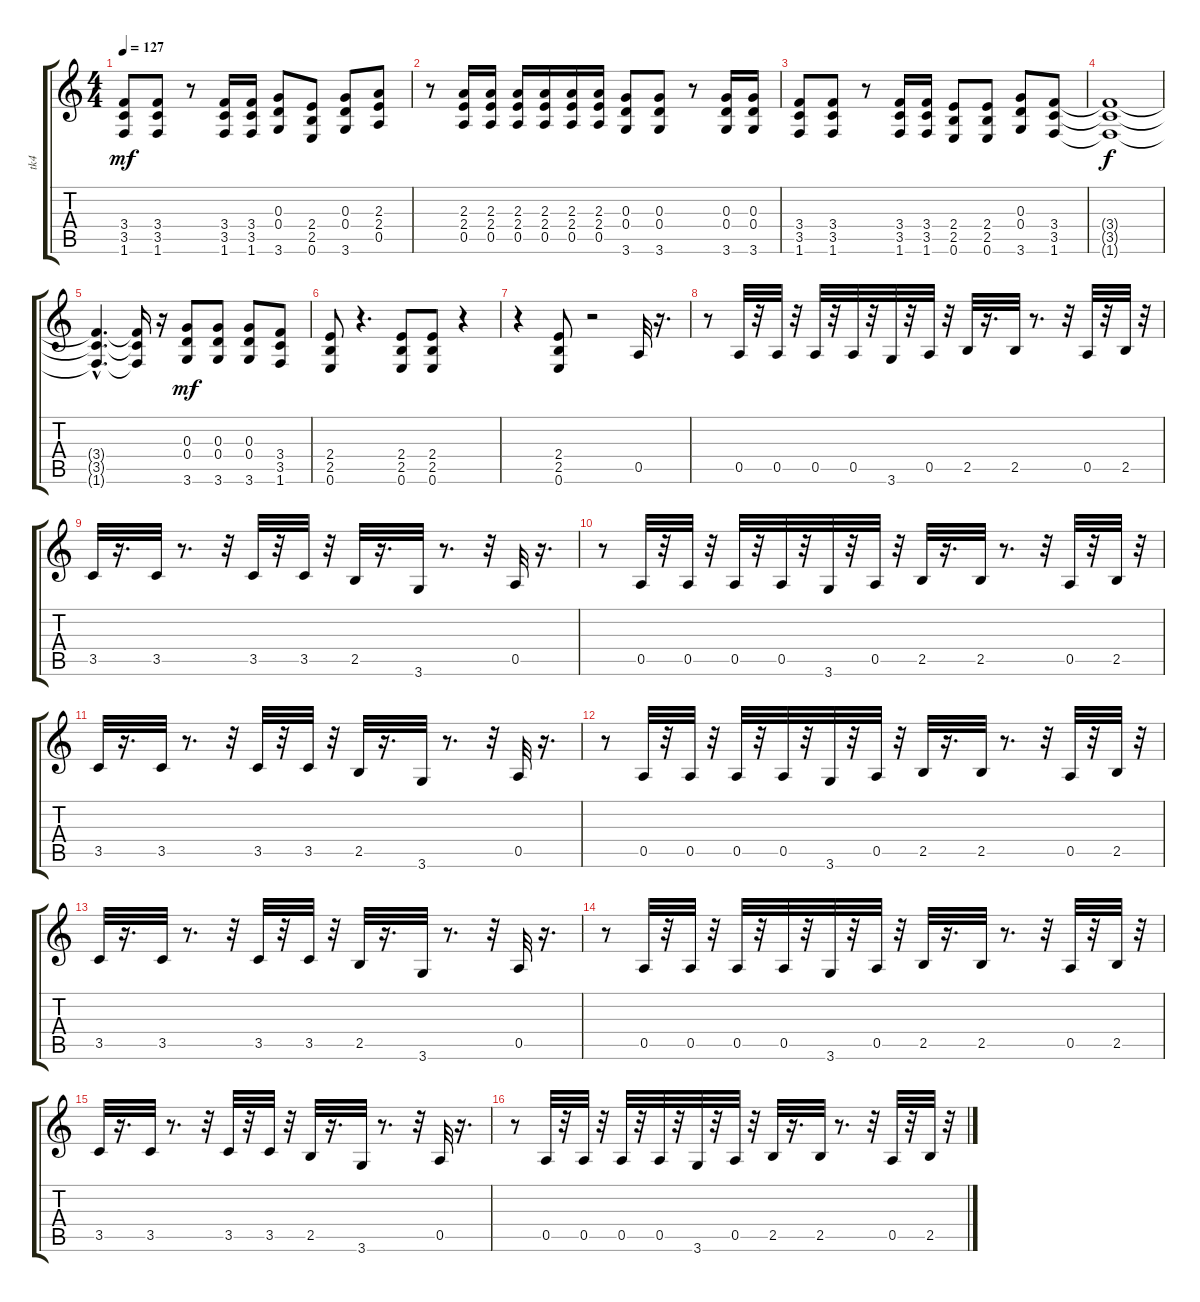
\track ("tk4" "tk4") {instrument distortionguitar}
\staff {score tabs}
\tuning (E4 B3 G3 D3 A2 E2) {hide}
\ts (4 4)
\tempo 127
\clef g2
\ks c
(3.4 3.5 1.6).8{dy mf} (3.4 3.5 1.6).8 r.8 (3.4 3.5 1.6).16 (3.4 3.5 1.6).16 (0.3 0.4 3.6).8 (2.4 2.5 0.6).8 (0.3 0.4 3.6).8 (2.3 2.4 0.5).8 |
r.8 (2.3 2.4 0.5).16 (2.3 2.4 0.5).16 (2.3 2.4 0.5).16 (2.3 2.4 0.5).16 (2.3 2.4 0.5).16 (2.3 2.4 0.5).16 (0.3 0.4 3.6).8 (0.3 0.4 3.6).8 r.8 (0.3 0.4 3.6).16 (0.3 0.4 3.6).16 |
(3.4 3.5 1.6).8 (3.4 3.5 1.6).8 r.8 (3.4 3.5 1.6).16 (3.4 3.5 1.6).16 (2.4 2.5 0.6).8 (2.4 2.5 0.6).8 (0.3 0.4 3.6).8 (3.4 3.5 1.6).8 |
(3.4{t} 3.5{t} 1.6{t}).1{dy f} |
(3.4{hac t} 3.5{hac t} 1.6{hac t}).4{d} (3.4{t} 3.5{t} 1.6{t}).16 r.16 (0.3 0.4 3.6).8{dy mf} (0.3 0.4 3.6).8 (0.3 0.4 3.6).8 (3.4 3.5 1.6).8 |
(2.4 2.5 0.6).8 r.4{d} (2.4 2.5 0.6).8 (2.4 2.5 0.6).8 r.4 |
r.4 (2.4 2.5 0.6).8 r.2 0.5.32 r.16{d} |
r.8 0.5.32 r.32 0.5.32 r.32 0.5.32 r.32 0.5.32 r.32 3.6.32 r.32 0.5.32 r.32 2.5.32 r.16{d} 2.5.32 r.8{d} r.32 0.5.32 r.32 2.5.32 r.32 |
3.5.32 r.16{d} 3.5.32 r.8{d} r.32 3.5.32 r.32 3.5.32 r.32 2.5.32 r.16{d} 3.6.32 r.8{d} r.32 0.5.32 r.16{d} |
r.8 0.5.32 r.32 0.5.32 r.32 0.5.32 r.32 0.5.32 r.32 3.6.32 r.32 0.5.32 r.32 2.5.32 r.16{d} 2.5.32 r.8{d} r.32 0.5.32 r.32 2.5.32 r.32 |
3.5.32 r.16{d} 3.5.32 r.8{d} r.32 3.5.32 r.32 3.5.32 r.32 2.5.32 r.16{d} 3.6.32 r.8{d} r.32 0.5.32 r.16{d} |
r.8 0.5.32 r.32 0.5.32 r.32 0.5.32 r.32 0.5.32 r.32 3.6.32 r.32 0.5.32 r.32 2.5.32 r.16{d} 2.5.32 r.8{d} r.32 0.5.32 r.32 2.5.32 r.32 |
3.5.32 r.16{d} 3.5.32 r.8{d} r.32 3.5.32 r.32 3.5.32 r.32 2.5.32 r.16{d} 3.6.32 r.8{d} r.32 0.5.32 r.16{d} |
r.8 0.5.32 r.32 0.5.32 r.32 0.5.32 r.32 0.5.32 r.32 3.6.32 r.32 0.5.32 r.32 2.5.32 r.16{d} 2.5.32 r.8{d} r.32 0.5.32 r.32 2.5.32 r.32 |
3.5.32 r.16{d} 3.5.32 r.8{d} r.32 3.5.32 r.32 3.5.32 r.32 2.5.32 r.16{d} 3.6.32 r.8{d} r.32 0.5.32 r.16{d} |
r.8 0.5.32 r.32 0.5.32 r.32 0.5.32 r.32 0.5.32 r.32 3.6.32 r.32 0.5.32 r.32 2.5.32 r.16{d} 2.5.32 r.8{d} r.32 0.5.32 r.32 2.5.32 r.32
